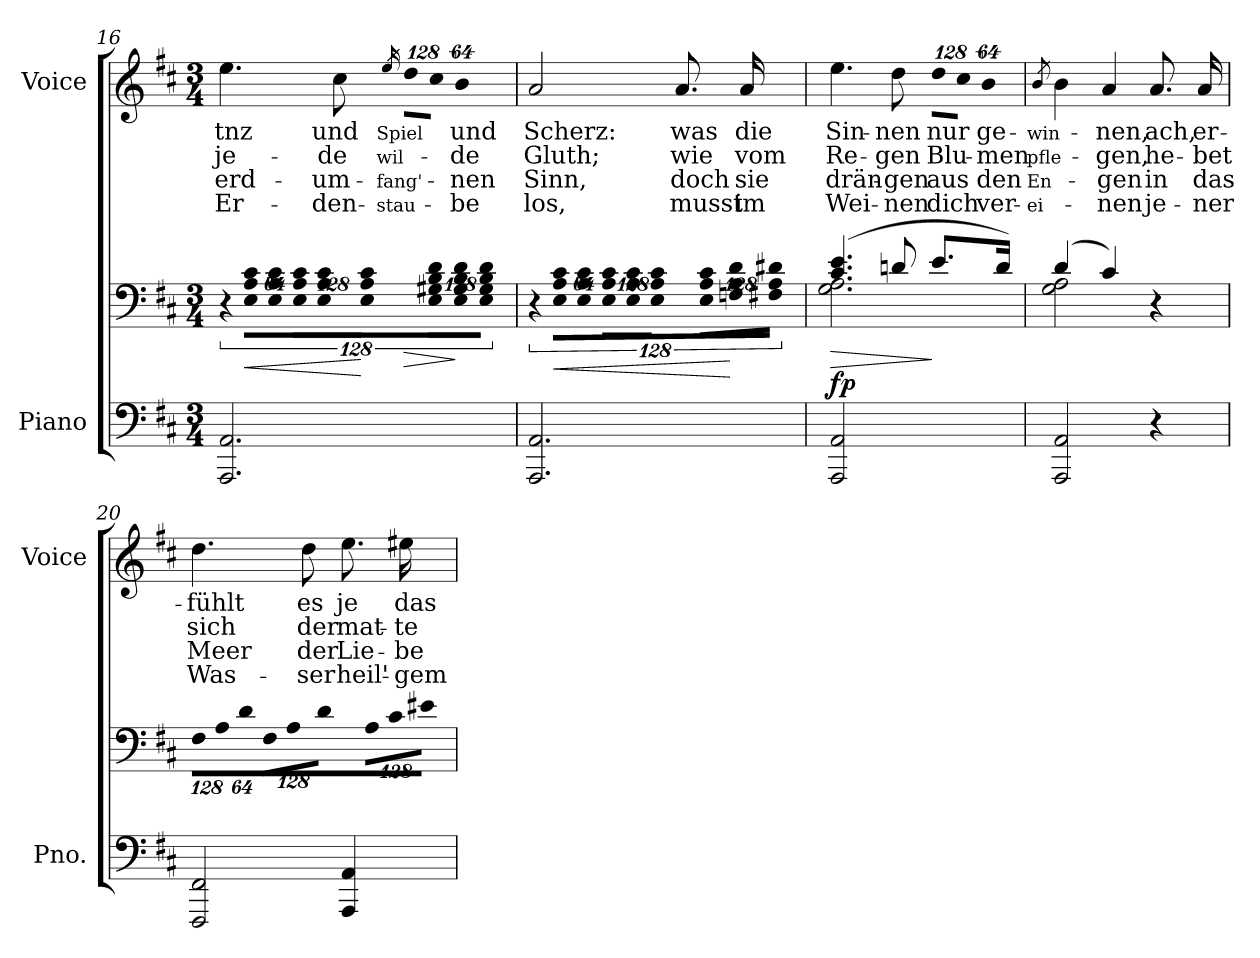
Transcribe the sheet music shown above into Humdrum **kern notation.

**kern	**kern	**dynam	**kern	**text	**text	**text	**text
*part2	*part2	*part2	*part1	*part1	*part1	*part1	*part1
*staff3	*staff2	*staff2/3	*staff1	*staff1	*staff1	*staff1	*staff1
*I"Piano	*	*	*I"Voice	*	*	*	*
*I'Pno.	*	*	*I'Voice	*	*	*	*
*clefF4	*clefF4	*	*clefG2	*	*	*	*
*k[f#c#]	*k[f#c#]	*	*k[f#c#]	*	*	*	*
*D:	*D:	*	*D:	*	*	*	*
*M3/4	*M3/4	*	*M3/4	*	*	*	*
=16	=16	=16	=16	=16	=16	=16	=16
!	!LO:N:vis=8	!	!	!	!	!	!
!	!	!	!	!LO:LY:b:color=#000000	!LO:LY:b:color=#000000	!LO:LY:b:color=#000000	!LO:LY:b:color=#000000
2.AAAi/ 2.AAi	1024%85r	.	4.eei\	-tnz	je-	erd-	Er-
!	!LO:N:vis=8	!LO:HP:b	!	!	!	!	!
.	1024%85Ei\ 1024%85Ai 1024%85c#iL	<	.	.	.	.	.
!	!LO:N:vis=8	!	!	!	!	!	!
.	512%43Ei\ 512%43Ai 512%43c#iJ	.	.	.	.	.	.
*	*Xbrackettup	*	*	*	*	*	*
!	!LO:N:vis=8	!	!	!	!	!	!
.	1024%85Ei\ 1024%85Ai 1024%85c#iL	.	.	.	.	.	.
!	!LO:N:vis=8	!	!	!	!	!	!
.	1024%85Ei\ 1024%85Ai 1024%85c#i	.	.	.	.	.	.
!	!	!	!	!LO:LY:b:color=#000000	!LO:LY:b:color=#000000	!LO:LY:b:color=#000000	!LO:LY:b:color=#000000
.	.	.	8cc#i\	und	-de	-um-	-den-
!	!LO:N:vis=8	!	!	!	!	!	!
.	512%43Ei\ 512%43Ai 512%43c#iJ	[	.	.	.	.	.
!	!	!	!	!LO:LY:b:color=#000000	!LO:LY:b:color=#000000	!LO:LY:b:color=#000000	!LO:LY:b:color=#000000
.	.	.	16qeei/	Spiel	wil-	-fang'-	-stau-
!	!LO:N:vis=8	!LO:HP:b	!LO:N:vis=8	!	!	!	!
.	1024%85Ei\ 1024%85G#Xi 1024%85Bi 1024%85diL	>	1024%85ddi\L	.	.	.	.
!	!LO:N:vis=8	!	!LO:N:vis=8	!	!	!	!
.	1024%85Ei\ 1024%85G#i 1024%85Bi 1024%85di	.	1024%85cc#i\J	.	.	.	.
!	!LO:N:vis=8	!	!LO:N:vis=8	!	!	!	!
!	!	!	!	!LO:LY:b:color=#000000	!LO:LY:b:color=#000000	!LO:LY:b:color=#000000	!LO:LY:b:color=#000000
.	512%43Ei\ 512%43G#i 512%43Bi 512%43diJ	]	512%43bi\	und	-de	-nen	-be
!!LO:LB:g=z
=17	=17	=17	=17	=17	=17	=17	=17
*	*brackettup	*	*	*	*	*	*
!	!LO:N:vis=8	!	!	!	!	!	!
!	!	!	!	!LO:LY:b:color=#000000	!LO:LY:b:color=#000000	!LO:LY:b:color=#000000	!LO:LY:b:color=#000000
2.AAAi/ 2.AAi	1024%85r	.	2ai/	Scherz:	Gluth;	Sinn,	los,
!	!LO:N:vis=8	!LO:HP:b	!	!	!	!	!
.	1024%85Ei\ 1024%85Ai 1024%85c#iL	<	.	.	.	.	.
!	!LO:N:vis=8	!	!	!	!	!	!
.	512%43Ei\ 512%43Ai 512%43c#iJ	.	.	.	.	.	.
*	*Xbrackettup	*	*	*	*	*	*
!	!LO:N:vis=8	!	!	!	!	!	!
.	1024%85Ei\ 1024%85Ai 1024%85c#iL	.	.	.	.	.	.
!	!LO:N:vis=8	!	!	!	!	!	!
.	1024%85Ei\ 1024%85Ai 1024%85c#i	.	.	.	.	.	.
!	!LO:N:vis=8	!	!	!	!	!	!
.	512%43Ei\ 512%43Ai 512%43c#iJ	.	.	.	.	.	.
!	!LO:N:vis=8	!	!	!	!	!	!
!	!	!	!	!LO:LY:b:color=#000000	!LO:LY:b:color=#000000	!LO:LY:b:color=#000000	!LO:LY:b:color=#000000
.	1024%85Ei\ 1024%85Ai 1024%85c#iL	.	8.ai/	was	wie	doch	musst
!	!LO:N:vis=8	!	!	!	!	!	!
.	1024%85Fni\ 1024%85Ai 1024%85di	.	.	.	.	.	.
!	!LO:N:vis=8	!	!	!	!	!	!
.	512%43F#Xi\ 512%43Ai 512%43d#XiJ	[	.	.	.	.	.
!	!	!	!	!LO:LY:b:color=#000000	!LO:LY:b:color=#000000	!LO:LY:b:color=#000000	!LO:LY:b:color=#000000
.	.	.	16ai/	die	vom	sie	im
=18	=18	=18	=18	=18	=18	=18	=18
!	!	!LO:HP:b	!	!	!	!	!
*	*^	*	*	*	*	*	*
!	!	!	!	!	!LO:LY:b:color=#000000	!LO:LY:b:color=#000000	!LO:LY:b:color=#000000	!LO:LY:b:color=#000000
2AAAi/ 2AAi	(4.c#i/ 4.ei	2.Gi\ 2.Ai	> fp	4.eei\	Sin-	Re-	drän-	Wei-
!	!	!	!	!	!LO:LY:b:color=#000000	!LO:LY:b:color=#000000	!LO:LY:b:color=#000000	!LO:LY:b:color=#000000
.	8dni/	.	.	8ddi\	-nen	-gen	-gen	-nen
!	!	!	!	!LO:N:vis=8	!	!	!	!
!	!	!	!	!	!LO:LY:b:color=#000000	!LO:LY:b:color=#000000	!LO:LY:b:color=#000000	!LO:LY:b:color=#000000
4ryy	8.ei/L	.	]	1024%85ddi\L	nur	Blu-	aus	dich
!	!	!	!	!LO:N:vis=8	!	!	!	!
.	.	.	.	1024%85cc#i\J	.	.	.	.
!	!	!	!	!LO:N:vis=8	!	!	!	!
!	!	!	!	!	!LO:LY:b:color=#000000	!LO:LY:b:color=#000000	!LO:LY:b:color=#000000	!LO:LY:b:color=#000000
.	.	.	.	512%43bi\	ge-	-men	den	ver-
.	16di/Jk)	.	.	.	.	.	.	.
=19	=19	=19	=19	=19	=19	=19	=19	=19
!	!	!	!	!	!LO:LY:b:color=#000000	!LO:LY:b:color=#000000	!LO:LY:b:color=#000000	!LO:LY:b:color=#000000
.	.	.	.	8qbi/	-win-	pfle-	En-	-ei-
2AAAi/ 2AAi	(4di/	2Gi\ 2Ai	.	4bi\	.	.	.	.
!	!	!	!	!	!LO:LY:b:color=#000000	!LO:LY:b:color=#000000	!LO:LY:b:color=#000000	!LO:LY:b:color=#000000
.	4c#i/)	.	.	4ai/	-nen,	-gen,	-gen	-nen
!	!	!	!	!	!LO:LY:b:color=#000000	!LO:LY:b:color=#000000	!LO:LY:b:color=#000000	!LO:LY:b:color=#000000
4r	4r	4ryy	.	8.ai/	ach,	he-	in	je-
!	!	!	!	!	!LO:LY:b:color=#000000	!LO:LY:b:color=#000000	!LO:LY:b:color=#000000	!LO:LY:b:color=#000000
.	.	.	.	16ai/	er-	-bet	das	-ner
*	*v	*v	*	*	*	*	*	*
=20	=20	=20	=20	=20	=20	=20	=20
!	!LO:N:vis=8	!	!	!	!	!	!
!	!	!	!	!LO:LY:b:color=#000000	!LO:LY:b:color=#000000	!LO:LY:b:color=#000000	!LO:LY:b:color=#000000
2FFF#i/ 2FF#i	1024%85F#i\L	.	4.ddi\	-fühlt	sich	Meer	Was-
!	!LO:N:vis=8	!	!	!	!	!	!
.	1024%85Ai\	.	.	.	.	.	.
!	!LO:N:vis=8	!	!	!	!	!	!
.	512%43di\J	.	.	.	.	.	.
!	!LO:N:vis=8	!	!	!	!	!	!
.	1024%85F#i\L	.	.	.	.	.	.
!	!LO:N:vis=8	!	!	!	!	!	!
.	1024%85Ai\	.	.	.	.	.	.
!	!	!	!	!LO:LY:b:color=#000000	!LO:LY:b:color=#000000	!LO:LY:b:color=#000000	!LO:LY:b:color=#000000
.	.	.	8ddi\	es	der	der	-ser
!	!LO:N:vis=8	!	!	!	!	!	!
.	512%43di\J	.	.	.	.	.	.
!	!LO:N:vis=8	!	!	!	!	!	!
!	!	!	!	!LO:LY:b:color=#000000	!LO:LY:b:color=#000000	!LO:LY:b:color=#000000	!LO:LY:b:color=#000000
4AAAi/ 4AAi	1024%85Ai\L	.	8.eei\	je	mat-	Lie-	heil'-
!	!LO:N:vis=8	!	!	!	!	!	!
.	1024%85c#i\	.	.	.	.	.	.
!	!LO:N:vis=8	!	!	!	!	!	!
.	512%43e#Xi\J	.	.	.	.	.	.
!	!	!	!	!LO:LY:b:color=#000000	!LO:LY:b:color=#000000	!LO:LY:b:color=#000000	!LO:LY:b:color=#000000
.	.	.	16ee#Xi\	das	-te	-be	-gem
=	=	=	=	=	=	=	=
*-	*-	*-	*-	*-	*-	*-	*-
